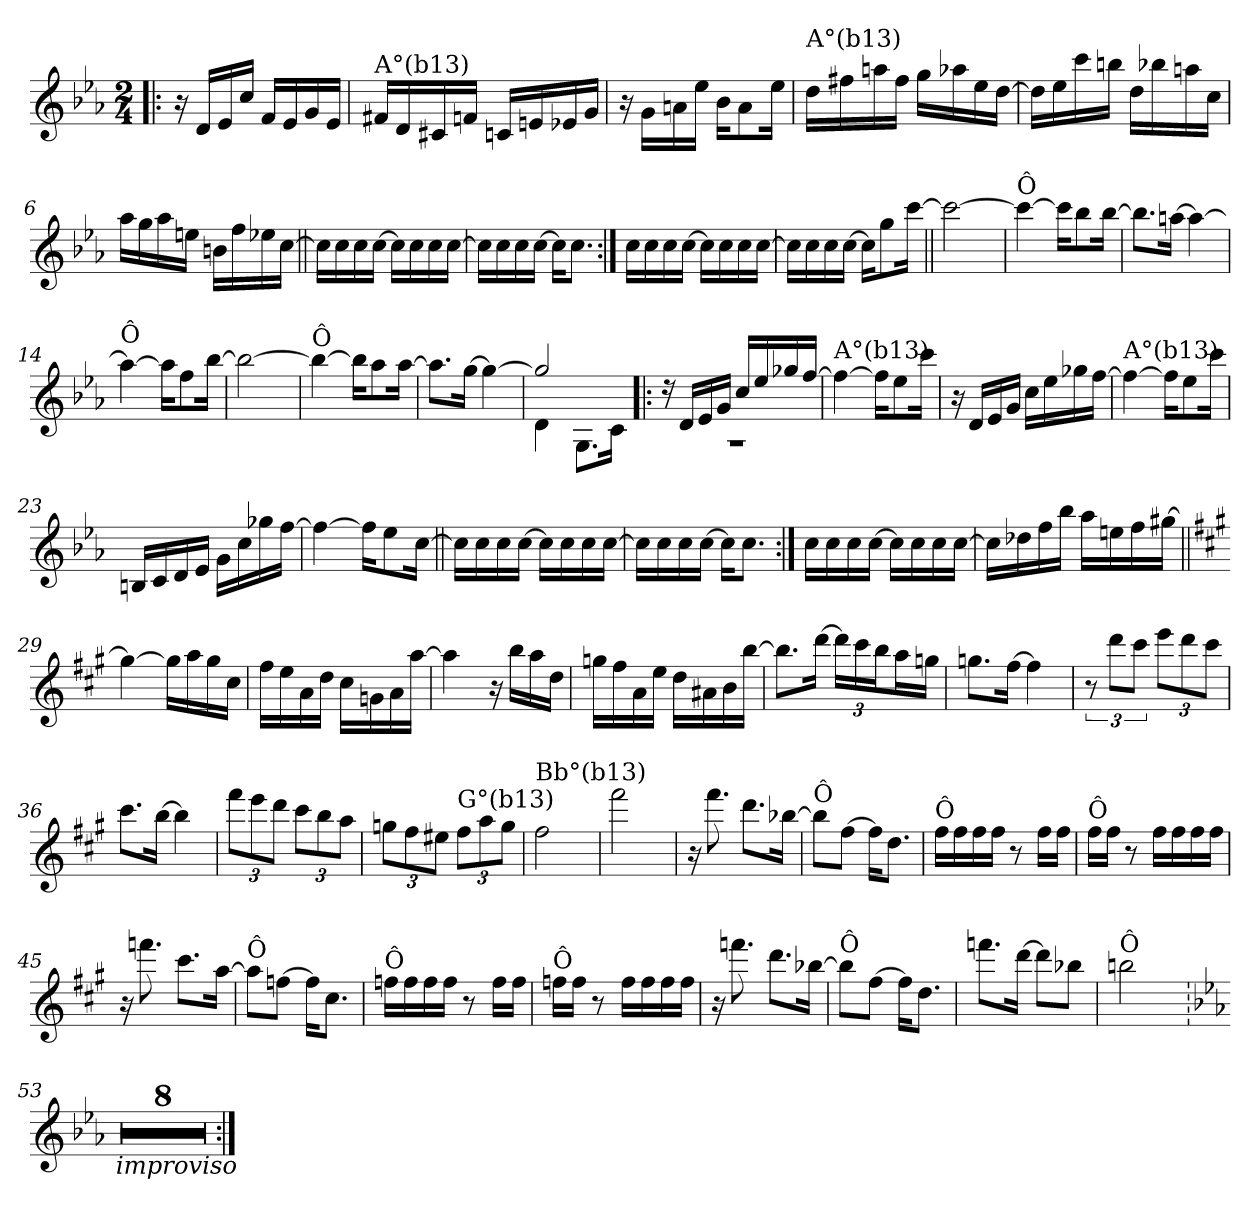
**kern
*part1
*staff1
*clefG2
*k[b-e-a-]
*E-:
*M2/4
=1!|:
16r
16d/LL
16e-/
16cc/JJ
16f/LL
16e-/
16g/
16e-/JJ
=2
!LO:TX:a:t=A°(b13)
16f#X/LL
16d/
16c#X/
16fn/JJ
16cn/LL
16en/
16e-X/
16g/JJ
=3
16r
16g\LL
16an\
16ee-\JJ
16b-\KL
8a\
16ee-\Jk
=4
!LO:TX:a:t=A°(b13)
16dd\LL
16ff#X\
16aan\
16ff#\JJ
16gg\LL
16aa-X\
16ee-\
[16dd\JJ
!!LO:LB:g=z
=5
16dd\LL]
16ee-\
16ccc\
16bbn\JJ
16dd\LL
16bb-X\
16aan\
16cc\JJ
=6
16aa-\LL
16gg\
16aa-\
16een\JJ
16bn\LL
16ff\
16ee-X\
[16cc\JJ
=7||
16cc\LL]
16cc\
16cc\
[16cc\JJ
16cc\LL]
16cc\
16cc\
[16cc\JJ
=8
16cc\LL]
16cc\
16cc\
[16cc\JJ
16cc\KL]
8.cc\J
!!LO:LB:g=z
=9:|!
16cc\LL
16cc\
16cc\
[16cc\JJ
16cc\LL]
16cc\
16cc\
[16cc\JJ
=10
16cc\LL]
16cc\
16cc\
[16cc\JJ
16cc\KL]
8gg\
[16ccc\Jk
=11||
2ccc\_
=12
!LO:TX:a:t=Ô
4ccc\_
16ccc\KL]
8bb-\
[16bb-\Jk
=13
8.bb-\L]
[16aan\Jk
4aa\_
!!LO:LB:g=z
=14
!LO:TX:a:t=Ô
4aa\_
16aa\KL]
8ff\
[16bb-\Jk
=15
2bb-\_
=16
!LO:TX:a:t=Ô
4bb-\_
16bb-\KL]
8aa-\
[16aa-\Jk
=17
8.aa-\L]
[16gg\Jk
4gg\_
=18
*^
2gg/]	4d\
.	8.G\L
.	16c\Jk
!!LO:LB:g=z	!!
=19!|:	=19!|:
16rdd	2rA
16d/LL	.
16e-/	.
16g/JJ	.
16cc/LL	.
16ee-/	.
16gg-X/	.
[>16ff/JJ	.
*v	*v
=20
!LO:TX:a:t=A°(b13)
4ff\_
16ff\KL]
8ee-\
16ccc\Jk
=21
16r
16d/LL
16e-/
16g/JJ
16cc\LL
16ee-\
16gg-X\
[16ff\JJ
=22
!LO:TX:a:t=A°(b13)
4ff\_
16ff\KL]
8ee-\
16ccc\Jk
!!LO:LB:g=z
=23
16Bn/LL
16c/
16d/
16e-/JJ
16g\LL
16cc\
16gg-X\
[16ff\JJ
=24
4ff\_
16ff\KL]
8ee-\
[16cc\Jk
=25||
16cc\LL]
16cc\
16cc\
[16cc\JJ
16cc\LL]
16cc\
16cc\
[16cc\JJ
=26
16cc\LL]
16cc\
16cc\
[16cc\JJ
16cc\KL]
8.cc\J
!!LO:LB:g=z
=27:|!
16cc\LL
16cc\
16cc\
[16cc\JJ
16cc\LL]
16cc\
16cc\
[16cc\JJ
=28
16cc\LL]
16dd-X\
16ff\
16bb-\JJ
16aa-\LL
16een\
16ff\
[16gg#X\JJ
=29||
*k[f#c#g#]
*A:
4gg#\_
16gg#\LL]
16aa\
16gg#\
16cc#\JJ
=30
16ff#\LL
16ee\
16a\
16dd\JJ
16cc#\LL
16gn\
16a\
[16aa\JJ
!!LO:LB:g=z
=31
4aa\]
16r
16bb\LL
16aa\
16dd\JJ
=32
16ggn\LL
16ff#\
16a\
16ee\JJ
16dd\LL
16a#X\
16b\
[16bb\JJ
=33
8.bb\L]
[16ddd\Jk
24ddd\LL]
24ccc#\
24bb\J
16aa\L
16ggn\JJ
=34
8.ggn\L
[16ff#\Jk
4ff#\]
!!LO:LB:g=z
=35
12r
12ddd\L
12ccc#\J
12eee\L
12ddd\
12ccc#\J
=36
8.ccc#\L
[16bb\Jk
4bb\]
=37
12fff#\L
12eee\
12ddd\J
12ccc#\L
12bb\
12aa\J
=38
12ggn\L
12ff#\
12ee#X\J
!LO:TX:a:t=G°(b13)
12ff#\L
12aa\
12gg\J
!!LO:PB:g=z
=39
!LO:TX:a:t=Bb°(b13)
2ff#\
=40
2fff#\
=41
16r
8.fff#\
8.ddd\L
[16bb-X\Jk
=42
!LO:TX:a:t=Ô
8bb-\L]
[8ff#\J
16ff#\KL]
8.dd\J
=43
!LO:TX:a:t=Ô
16ff#\LL
16ff#\
16ff#\
16ff#\JJ
8r
16ff#\LL
16ff#\JJ
!!LO:LB:g=z
=44
!LO:TX:a:t=Ô
16ff#\LL
16ff#\JJ
8r
16ff#\LL
16ff#\
16ff#\
16ff#\JJ
=45
16r
8.fffn\
8.ccc#\L
[16aa\Jk
=46
!LO:TX:a:t=Ô
8aa\L]
[8ffn\J
16ff\KL]
8.cc#\J
=47
!LO:TX:a:t=Ô
16ffn\LL
16ff\
16ff\
16ff\JJ
8r
16ff\LL
16ff\JJ
!!LO:LB:g=z
=48
!LO:TX:a:t=Ô
16ffn\LL
16ff\JJ
8r
16ff\LL
16ff\
16ff\
16ff\JJ
=49
16r
8.fffn\
8.ddd\L
[16bb-X\Jk
=50
!LO:TX:a:t=Ô
8bb-\L]
[8ff#\J
16ff#\KL]
8.dd\J
=51
8.fffn\L
[16ddd\Jk
8ddd\L]
8bb-X\J
=52
!LO:TX:a:t=Ô
2bbn\
!!LO:LB:g=z
=53|!:
*k[b-e-a-]
*E-:
!LO:TX:b:i:t=improviso
2ryy
=54
2ryy
=55
2ryy
=56
2ryy
!!LO:LB:g=z
=57
2ryy
=58
2ryy
=59
2ryy
=60
2ryy
=:|!
*-
